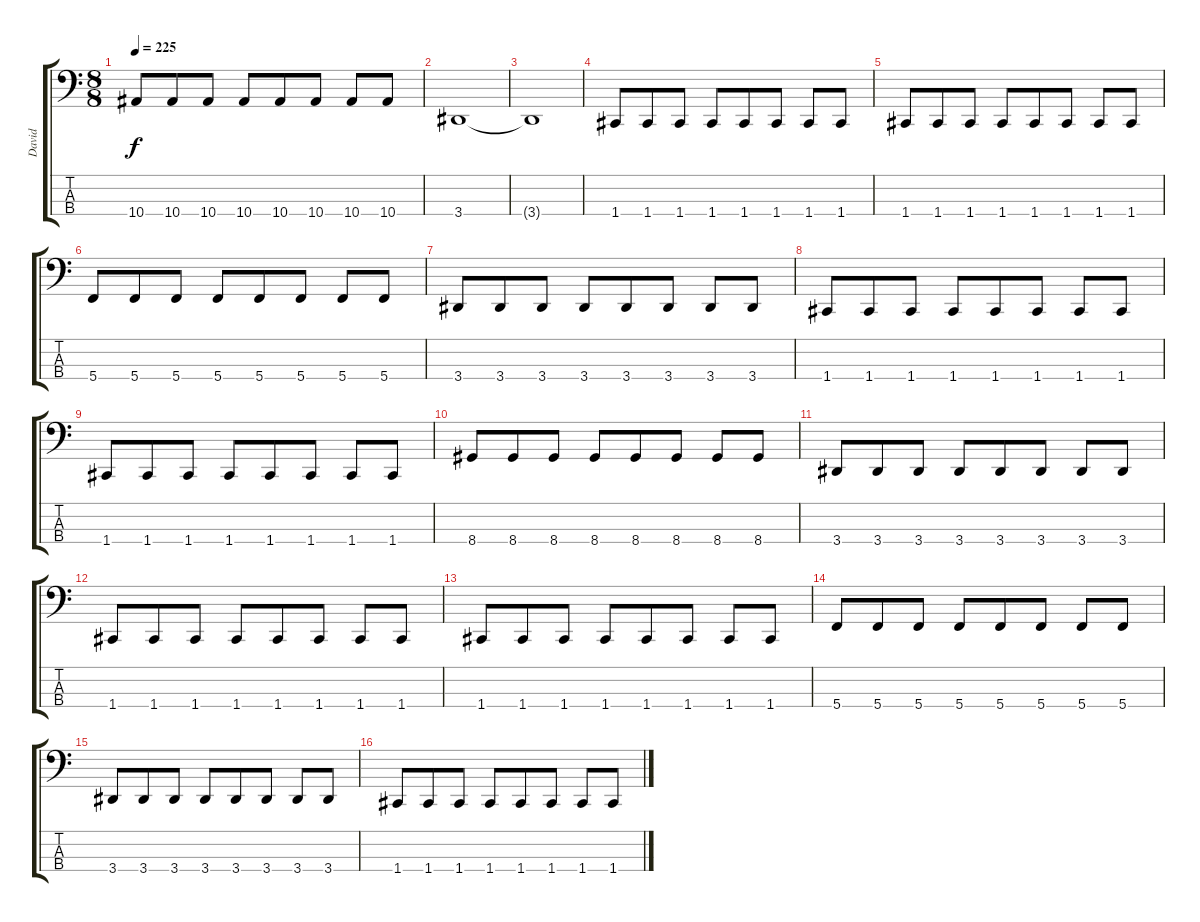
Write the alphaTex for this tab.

\track ("David" "David") {instrument electricbassfinger}
\staff {score tabs}
\tuning (F2 C2 G1 C1) {hide}
\ts (8 8)
\tempo 225
\clef f4
\ks c
10.4.8{dy f} 10.4.8 10.4.8 10.4.8 10.4.8 10.4.8 10.4.8 10.4.8 |
3.4.1 |
3.4{t}.1 |
1.4.8 1.4.8 1.4.8 1.4.8 1.4.8 1.4.8 1.4.8 1.4.8 |
1.4.8 1.4.8 1.4.8 1.4.8 1.4.8 1.4.8 1.4.8 1.4.8 |
5.4.8 5.4.8 5.4.8 5.4.8 5.4.8 5.4.8 5.4.8 5.4.8 |
3.4.8 3.4.8 3.4.8 3.4.8 3.4.8 3.4.8 3.4.8 3.4.8 |
1.4.8 1.4.8 1.4.8 1.4.8 1.4.8 1.4.8 1.4.8 1.4.8 |
1.4.8 1.4.8 1.4.8 1.4.8 1.4.8 1.4.8 1.4.8 1.4.8 |
8.4.8 8.4.8 8.4.8 8.4.8 8.4.8 8.4.8 8.4.8 8.4.8 |
3.4.8 3.4.8 3.4.8 3.4.8 3.4.8 3.4.8 3.4.8 3.4.8 |
1.4.8 1.4.8 1.4.8 1.4.8 1.4.8 1.4.8 1.4.8 1.4.8 |
1.4.8 1.4.8 1.4.8 1.4.8 1.4.8 1.4.8 1.4.8 1.4.8 |
5.4.8 5.4.8 5.4.8 5.4.8 5.4.8 5.4.8 5.4.8 5.4.8 |
3.4.8 3.4.8 3.4.8 3.4.8 3.4.8 3.4.8 3.4.8 3.4.8 |
1.4.8 1.4.8 1.4.8 1.4.8 1.4.8 1.4.8 1.4.8 1.4.8
